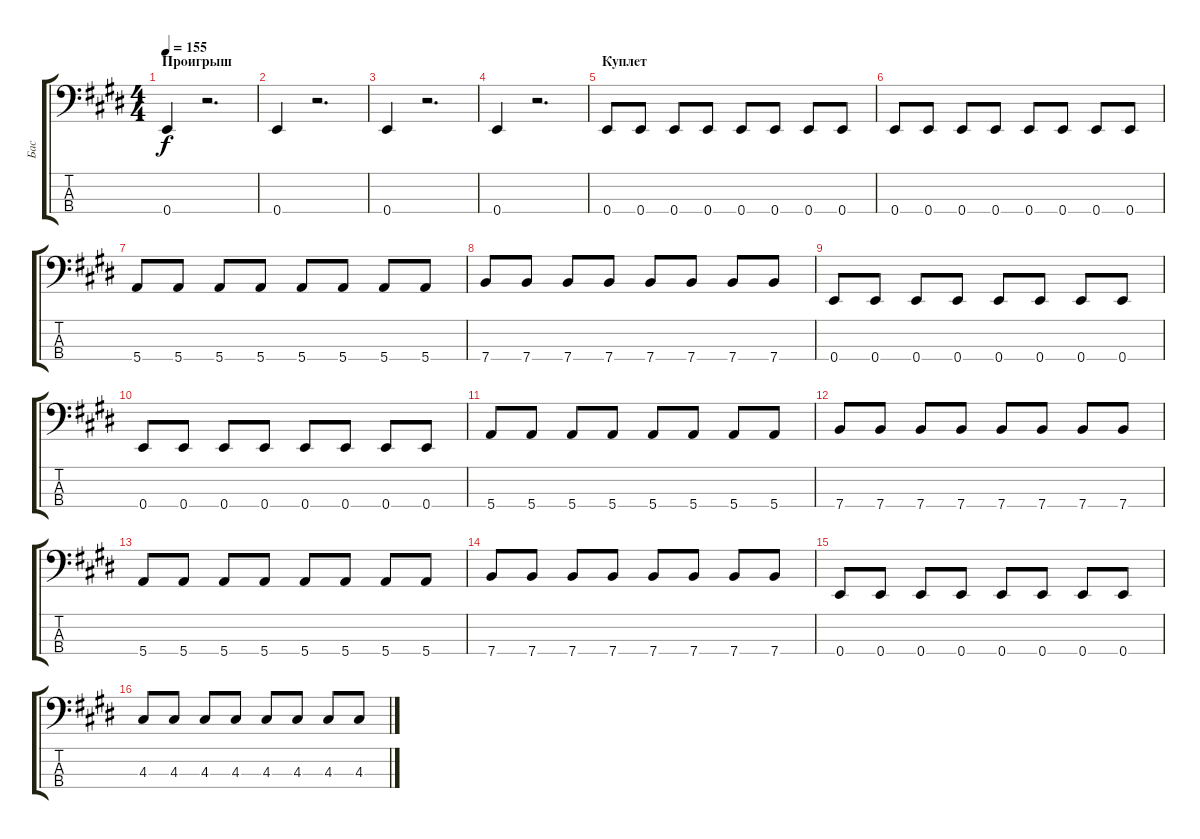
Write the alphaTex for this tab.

\track ("Бас" "Бас") {instrument electricbassfinger}
\staff {score tabs}
\tuning (G2 D2 A1 E1) {hide}
\ts (4 4)
\section ("" "Проигрыш")
\tempo 155
\clef f4
\ks e
0.4.4{dy f} r.2{d} |
0.4.4 r.2{d} |
0.4.4 r.2{d} |
0.4.4 r.2{d} |
\section ("" "Куплет")
0.4.8 0.4.8 0.4.8 0.4.8 0.4.8 0.4.8 0.4.8 0.4.8 |
0.4.8 0.4.8 0.4.8 0.4.8 0.4.8 0.4.8 0.4.8 0.4.8 |
5.4.8 5.4.8 5.4.8 5.4.8 5.4.8 5.4.8 5.4.8 5.4.8 |
7.4.8 7.4.8 7.4.8 7.4.8 7.4.8 7.4.8 7.4.8 7.4.8 |
0.4.8 0.4.8 0.4.8 0.4.8 0.4.8 0.4.8 0.4.8 0.4.8 |
0.4.8 0.4.8 0.4.8 0.4.8 0.4.8 0.4.8 0.4.8 0.4.8 |
5.4.8 5.4.8 5.4.8 5.4.8 5.4.8 5.4.8 5.4.8 5.4.8 |
7.4.8 7.4.8 7.4.8 7.4.8 7.4.8 7.4.8 7.4.8 7.4.8 |
5.4.8 5.4.8 5.4.8 5.4.8 5.4.8 5.4.8 5.4.8 5.4.8 |
7.4.8 7.4.8 7.4.8 7.4.8 7.4.8 7.4.8 7.4.8 7.4.8 |
0.4.8 0.4.8 0.4.8 0.4.8 0.4.8 0.4.8 0.4.8 0.4.8 |
4.3.8 4.3.8 4.3.8 4.3.8 4.3.8 4.3.8 4.3.8 4.3.8
